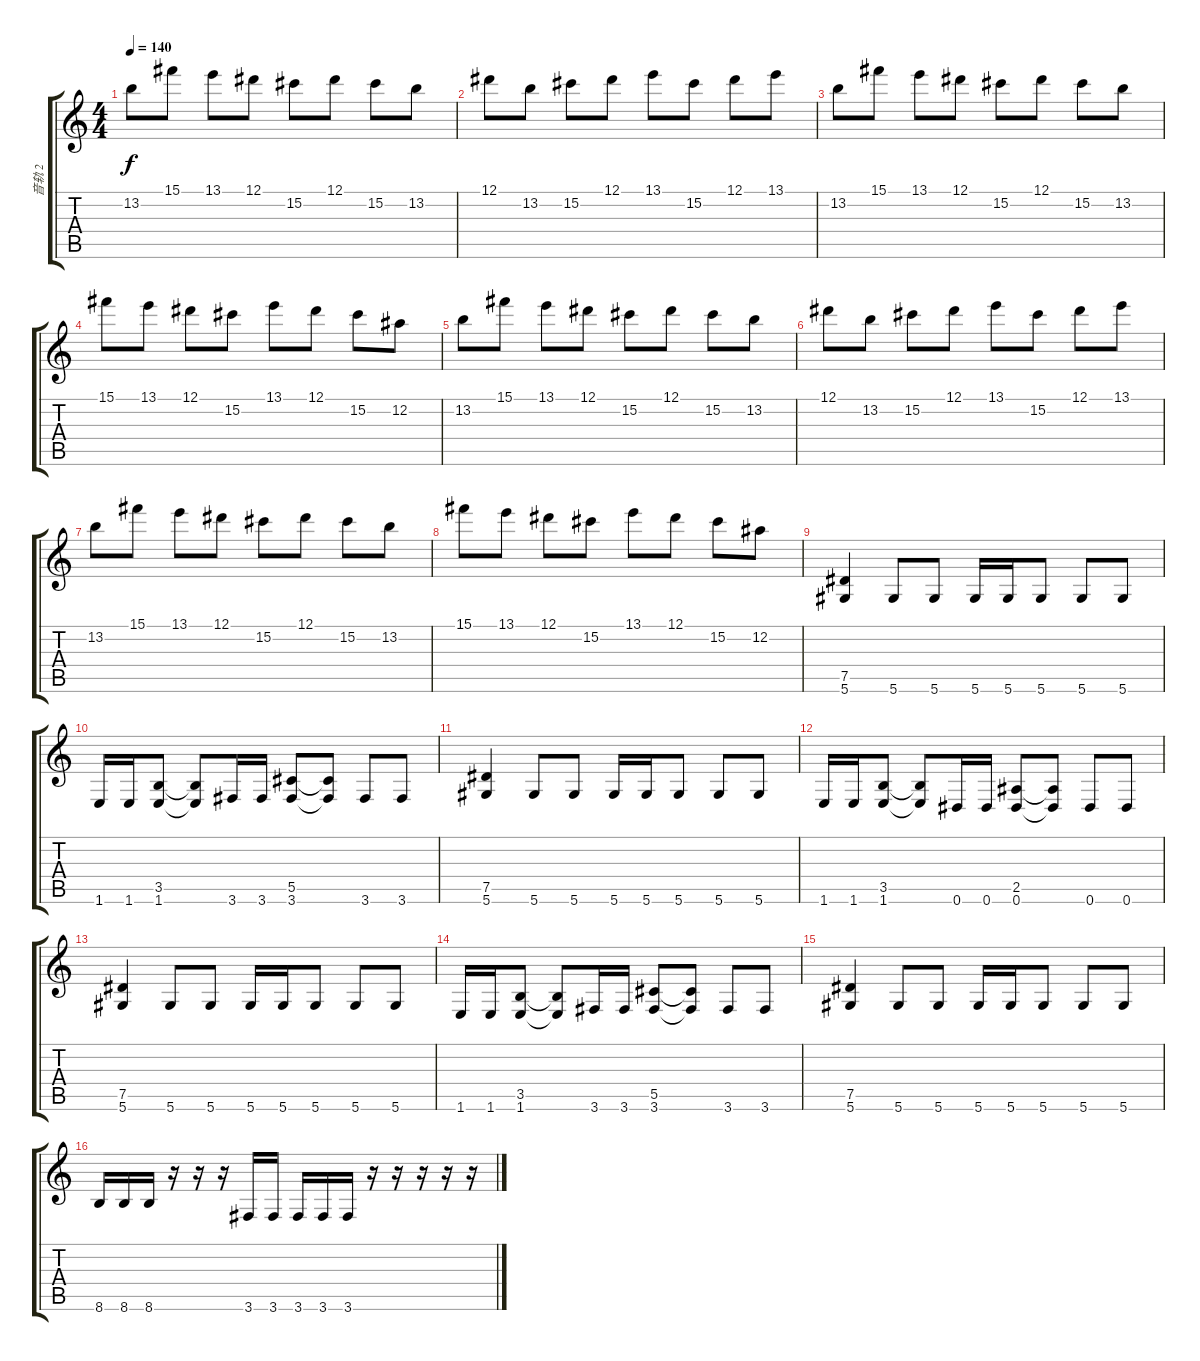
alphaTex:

\track ("音轨 2" "音轨 2") {instrument distortionguitar}
\staff {score tabs}
\tuning (Eb4 Bb3 Gb3 Db3 Ab2 Eb2) {hide}
\ts (4 4)
\tempo 140
\clef g2
\ks c
13.2.8{dy f} 15.1.8 13.1.8 12.1.8 15.2.8 12.1.8 15.2.8 13.2.8 |
12.1.8 13.2.8 15.2.8 12.1.8 13.1.8 15.2.8 12.1.8 13.1.8 |
13.2.8 15.1.8 13.1.8 12.1.8 15.2.8 12.1.8 15.2.8 13.2.8 |
15.1.8 13.1.8 12.1.8 15.2.8 13.1.8 12.1.8 15.2.8 12.2.8 |
13.2.8 15.1.8 13.1.8 12.1.8 15.2.8 12.1.8 15.2.8 13.2.8 |
12.1.8 13.2.8 15.2.8 12.1.8 13.1.8 15.2.8 12.1.8 13.1.8 |
13.2.8 15.1.8 13.1.8 12.1.8 15.2.8 12.1.8 15.2.8 13.2.8 |
15.1.8 13.1.8 12.1.8 15.2.8 13.1.8 12.1.8 15.2.8 12.2.8 |
(7.5 5.6).4 5.6.8 5.6.8 5.6.16 5.6.16 5.6.8 5.6.8 5.6.8 |
1.6.16 1.6.16 (3.5 1.6).8 (3.5{t} 1.6{t}).8 3.6.16 3.6.16 (5.5 3.6).8 (5.5{t} 3.6{t}).8 3.6.8 3.6.8 |
(7.5 5.6).4 5.6.8 5.6.8 5.6.16 5.6.16 5.6.8 5.6.8 5.6.8 |
1.6.16 1.6.16 (3.5 1.6).8 (3.5{t} 1.6{t}).8 0.6.16 0.6.16 (2.5 0.6).8 (2.5{t} 0.6{t}).8 0.6.8 0.6.8 |
(7.5 5.6).4 5.6.8 5.6.8 5.6.16 5.6.16 5.6.8 5.6.8 5.6.8 |
1.6.16 1.6.16 (3.5 1.6).8 (3.5{t} 1.6{t}).8 3.6.16 3.6.16 (5.5 3.6).8 (5.5{t} 3.6{t}).8 3.6.8 3.6.8 |
(7.5 5.6).4 5.6.8 5.6.8 5.6.16 5.6.16 5.6.8 5.6.8 5.6.8 |
8.6.16 8.6.16 8.6.16 r.16 r.16 r.16 3.6.16 3.6.16 3.6.16 3.6.16 3.6.16 r.16 r.16 r.16 r.16 r.16
